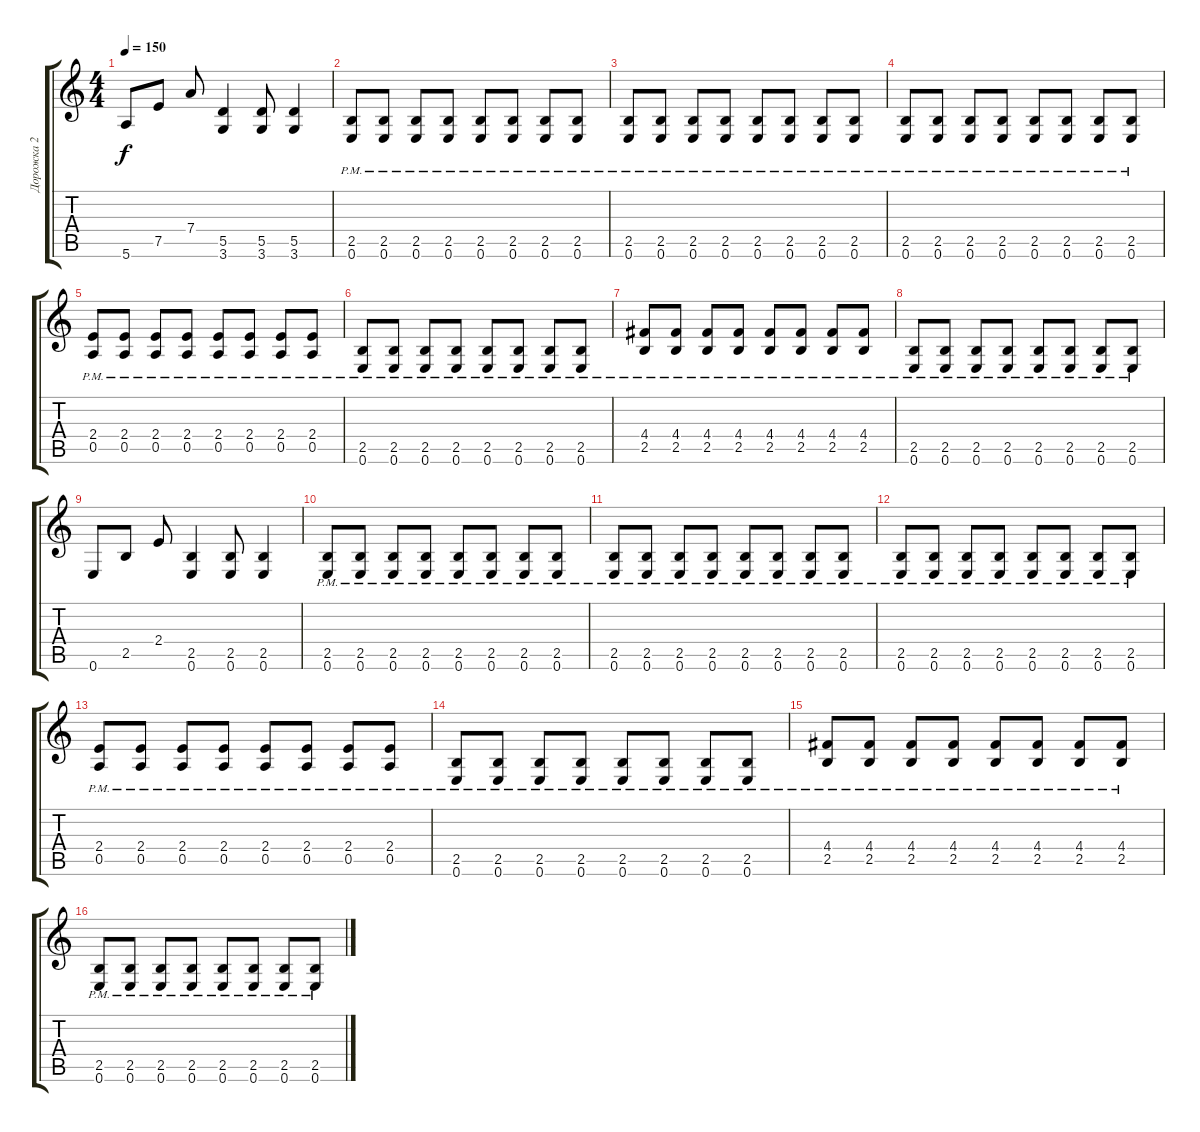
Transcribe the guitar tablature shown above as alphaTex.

\track ("Дорожка 2" "Дорожка 2") {instrument distortionguitar}
\staff {score tabs}
\tuning (E4 B3 G3 D3 A2 E2) {hide}
\ts (4 4)
\tempo 150
\clef g2
\ks c
5.6.8{dy f} 7.5.8 7.4.8 (5.5 3.6).4 (5.5 3.6).8 (5.5 3.6).4 |
(2.5{pm} 0.6{pm}).8 (2.5{pm} 0.6{pm}).8 (2.5{pm} 0.6{pm}).8 (2.5{pm} 0.6{pm}).8 (2.5{pm} 0.6{pm}).8 (2.5{pm} 0.6{pm}).8 (2.5{pm} 0.6{pm}).8 (2.5{pm} 0.6{pm}).8 |
(2.5{pm} 0.6{pm}).8 (2.5{pm} 0.6{pm}).8 (2.5{pm} 0.6{pm}).8 (2.5{pm} 0.6{pm}).8 (2.5{pm} 0.6{pm}).8 (2.5{pm} 0.6{pm}).8 (2.5{pm} 0.6{pm}).8 (2.5{pm} 0.6{pm}).8 |
(2.5{pm} 0.6{pm}).8 (2.5{pm} 0.6{pm}).8 (2.5{pm} 0.6{pm}).8 (2.5{pm} 0.6{pm}).8 (2.5{pm} 0.6{pm}).8 (2.5{pm} 0.6{pm}).8 (2.5{pm} 0.6{pm}).8 (2.5{pm} 0.6{pm}).8 |
(2.4{pm} 0.5{pm}).8 (2.4{pm} 0.5{pm}).8 (2.4{pm} 0.5{pm}).8 (2.4{pm} 0.5{pm}).8 (2.4{pm} 0.5{pm}).8 (2.4{pm} 0.5{pm}).8 (2.4{pm} 0.5{pm}).8 (2.4{pm} 0.5{pm}).8 |
(2.5{pm} 0.6{pm}).8 (2.5{pm} 0.6{pm}).8 (2.5{pm} 0.6{pm}).8 (2.5{pm} 0.6{pm}).8 (2.5{pm} 0.6{pm}).8 (2.5{pm} 0.6{pm}).8 (2.5{pm} 0.6{pm}).8 (2.5{pm} 0.6{pm}).8 |
(4.4{pm} 2.5{pm}).8 (4.4{pm} 2.5{pm}).8 (4.4{pm} 2.5{pm}).8 (4.4{pm} 2.5{pm}).8 (4.4{pm} 2.5{pm}).8 (4.4{pm} 2.5{pm}).8 (4.4{pm} 2.5{pm}).8 (4.4{pm} 2.5{pm}).8 |
(2.5{pm} 0.6{pm}).8 (2.5{pm} 0.6{pm}).8 (2.5{pm} 0.6{pm}).8 (2.5{pm} 0.6{pm}).8 (2.5{pm} 0.6{pm}).8 (2.5{pm} 0.6{pm}).8 (2.5{pm} 0.6{pm}).8 (2.5{pm} 0.6{pm}).8 |
0.6.8 2.5.8 2.4.8 (2.5 0.6).4 (2.5 0.6).8 (2.5 0.6).4 |
(2.5{pm} 0.6{pm}).8 (2.5{pm} 0.6{pm}).8 (2.5{pm} 0.6{pm}).8 (2.5{pm} 0.6{pm}).8 (2.5{pm} 0.6{pm}).8 (2.5{pm} 0.6{pm}).8 (2.5{pm} 0.6{pm}).8 (2.5{pm} 0.6{pm}).8 |
(2.5{pm} 0.6{pm}).8 (2.5{pm} 0.6{pm}).8 (2.5{pm} 0.6{pm}).8 (2.5{pm} 0.6{pm}).8 (2.5{pm} 0.6{pm}).8 (2.5{pm} 0.6{pm}).8 (2.5{pm} 0.6{pm}).8 (2.5{pm} 0.6{pm}).8 |
(2.5{pm} 0.6{pm}).8 (2.5{pm} 0.6{pm}).8 (2.5{pm} 0.6{pm}).8 (2.5{pm} 0.6{pm}).8 (2.5{pm} 0.6{pm}).8 (2.5{pm} 0.6{pm}).8 (2.5{pm} 0.6{pm}).8 (2.5{pm} 0.6{pm}).8 |
(2.4{pm} 0.5{pm}).8 (2.4{pm} 0.5{pm}).8 (2.4{pm} 0.5{pm}).8 (2.4{pm} 0.5{pm}).8 (2.4{pm} 0.5{pm}).8 (2.4{pm} 0.5{pm}).8 (2.4{pm} 0.5{pm}).8 (2.4{pm} 0.5{pm}).8 |
(2.5{pm} 0.6{pm}).8 (2.5{pm} 0.6{pm}).8 (2.5{pm} 0.6{pm}).8 (2.5{pm} 0.6{pm}).8 (2.5{pm} 0.6{pm}).8 (2.5{pm} 0.6{pm}).8 (2.5{pm} 0.6{pm}).8 (2.5{pm} 0.6{pm}).8 |
(4.4{pm} 2.5{pm}).8 (4.4{pm} 2.5{pm}).8 (4.4{pm} 2.5{pm}).8 (4.4{pm} 2.5{pm}).8 (4.4{pm} 2.5{pm}).8 (4.4{pm} 2.5{pm}).8 (4.4{pm} 2.5{pm}).8 (4.4{pm} 2.5{pm}).8 |
(2.5{pm} 0.6{pm}).8 (2.5{pm} 0.6{pm}).8 (2.5{pm} 0.6{pm}).8 (2.5{pm} 0.6{pm}).8 (2.5{pm} 0.6{pm}).8 (2.5{pm} 0.6{pm}).8 (2.5{pm} 0.6{pm}).8 (2.5{pm} 0.6{pm}).8
